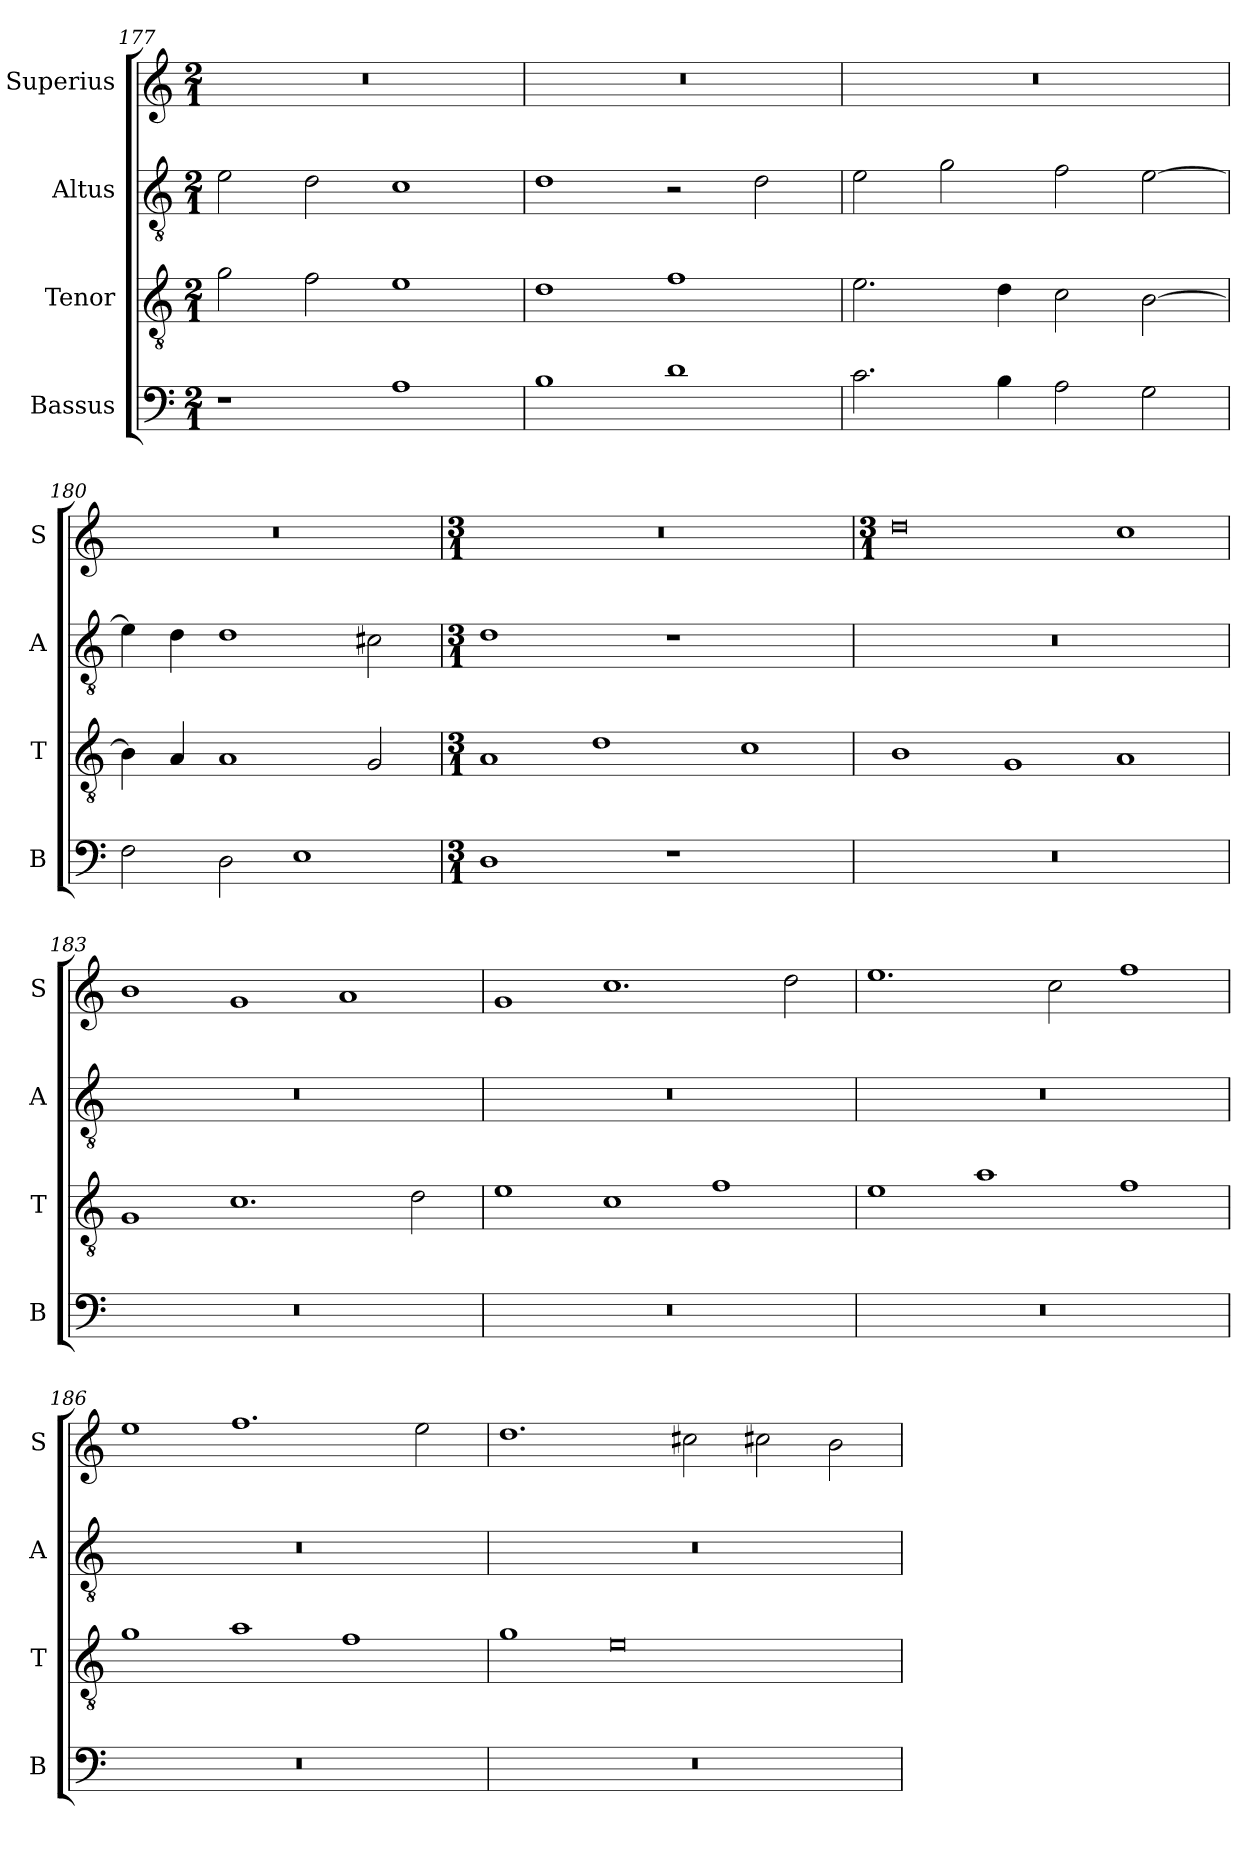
**kern	**kern	**kern	**kern
*part4	*part3	*part2	*part1
*staff4	*staff3	*staff2	*staff1
*I"Bassus	*I"Tenor	*I"Altus	*I"Superius
*I'B	*I'T	*I'A	*I'S
*clefF4	*clefGv2	*clefGv2	*clefG2
*k[]	*k[]	*k[]	*k[]
*M2/1	*M2/1	*M2/1	*M2/1
=177	=177	=177	=177
1r	2g\	2e\	0r
.	2f\	2d\	.
1A	1e	1c	.
=178	=178	=178	=178
1B	1d	1d	0r
1d	1f	2r	.
.	.	2d\	.
=179	=179	=179	=179
2.c\	2.e\	2e\	0r
.	.	2g\	.
4B\	4d\	.	.
2A\	2c\	2f\	.
2G\	[2B\	[2e\	.
=180	=180	=180	=180
2F\	4B\]	4e\]	0r
.	4A/	4d\	.
2D\	1A	1d	.
1E	.	.	.
.	2G/	2c#X\	.
=181	=181	=181	=181
*M3/1	*M3/1	*M3/1	*M3/1
!LO:N:vis=1	!	!LO:N:vis=1	!
1.D	1A	1.d	0.r
.	1d	.	.
!LO:N:vis=1	!	!LO:N:vis=1	!
1.r	.	1.r	.
.	1c	.	.
=182	=182	=182	=182
*	*	*	*M3/1
!LO:N:vis=0	!	!LO:N:vis=0	!
0.r	1B	0.r	0dd
.	1G	.	.
.	1A	.	1cc
=183	=183	=183	=183
!LO:N:vis=0	!	!LO:N:vis=0	!
0.r	1G	0.r	1b
.	1.c	.	1g
.	.	.	1a
.	2d\	.	.
=184	=184	=184	=184
!LO:N:vis=0	!	!LO:N:vis=0	!
0.r	1e	0.r	1g
.	1c	.	1.cc
.	1f	.	.
.	.	.	2dd\
=185	=185	=185	=185
!LO:N:vis=0	!	!LO:N:vis=0	!
0.r	1e	0.r	1.ee
.	1a	.	.
.	.	.	2cc\
.	1f	.	1ff
=186	=186	=186	=186
!LO:N:vis=0	!	!LO:N:vis=0	!
0.r	1g	0.r	1ee
.	1a	.	1.ff
.	1f	.	.
.	.	.	2ee\
=187	=187	=187	=187
!LO:N:vis=0	!	!LO:N:vis=0	!
0.r	1g	0.r	1.dd
.	0e	.	.
.	.	.	2cc#X\
.	.	.	2cc#X\
.	.	.	2b\
=	=	=	=
*-	*-	*-	*-
